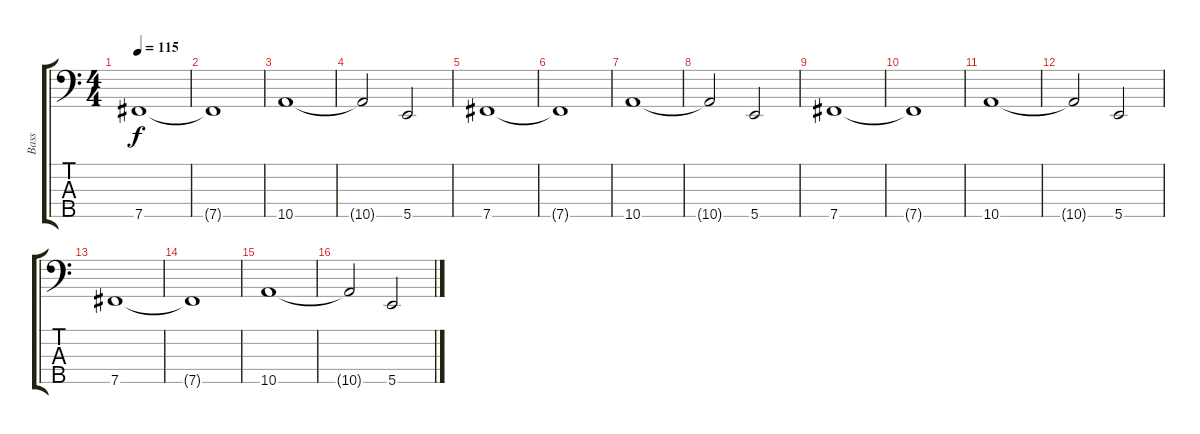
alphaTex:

\track ("Bass" "Bass") {instrument electricbasspick}
\staff {score tabs}
\tuning (Ab2 E2 B1 Gb1 B0) {hide}
\ts (4 4)
\tempo 115
\clef f4
\ks c
7.5.1{dy f} |
7.5{t}.1 |
10.5.1 |
10.5{t}.2 5.5.2 |
7.5.1 |
7.5{t}.1 |
10.5.1 |
10.5{t}.2 5.5.2 |
7.5.1 |
7.5{t}.1 |
10.5.1 |
10.5{t}.2 5.5.2 |
7.5.1 |
7.5{t}.1 |
10.5.1 |
10.5{t}.2 5.5.2
